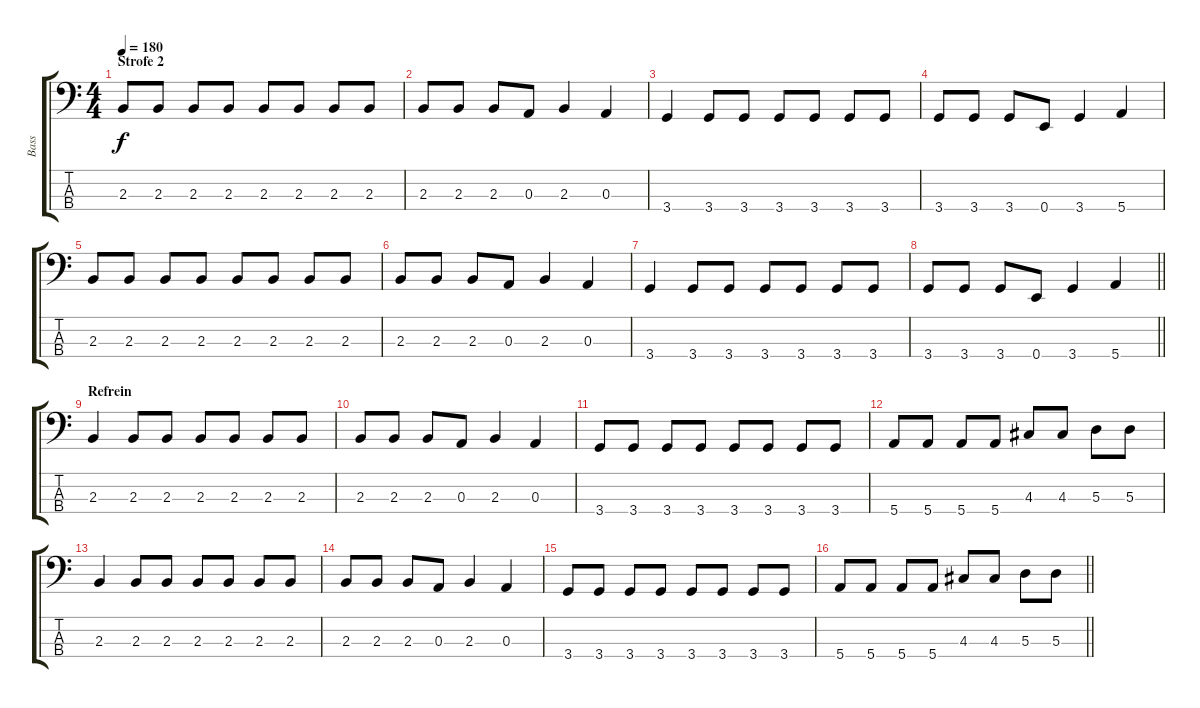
\track ("Bass" "Bass") {instrument acousticbass}
\staff {score tabs}
\tuning (G2 D2 A1 E1) {hide}
\ts (4 4)
\section ("" "Strofe 2")
\tempo 180
\clef f4
\ks c
2.3.8{dy f} 2.3.8 2.3.8 2.3.8 2.3.8 2.3.8 2.3.8 2.3.8 |
2.3.8 2.3.8 2.3.8 0.3.8 2.3.4 0.3.4 |
3.4.4 3.4.8 3.4.8 3.4.8 3.4.8 3.4.8 3.4.8 |
3.4.8 3.4.8 3.4.8 0.4.8 3.4.4 5.4.4 |
2.3.8 2.3.8 2.3.8 2.3.8 2.3.8 2.3.8 2.3.8 2.3.8 |
2.3.8 2.3.8 2.3.8 0.3.8 2.3.4 0.3.4 |
3.4.4 3.4.8 3.4.8 3.4.8 3.4.8 3.4.8 3.4.8 |
\barLineRight lightlight
3.4.8 3.4.8 3.4.8 0.4.8 3.4.4 5.4.4 |
\section ("" "Refrein")
2.3.4 2.3.8 2.3.8 2.3.8 2.3.8 2.3.8 2.3.8 |
2.3.8 2.3.8 2.3.8 0.3.8 2.3.4 0.3.4 |
3.4.8 3.4.8 3.4.8 3.4.8 3.4.8 3.4.8 3.4.8 3.4.8 |
5.4.8 5.4.8 5.4.8 5.4.8 4.3.8 4.3.8 5.3.8 5.3.8 |
2.3.4 2.3.8 2.3.8 2.3.8 2.3.8 2.3.8 2.3.8 |
2.3.8 2.3.8 2.3.8 0.3.8 2.3.4 0.3.4 |
3.4.8 3.4.8 3.4.8 3.4.8 3.4.8 3.4.8 3.4.8 3.4.8 |
\barLineRight lightlight
5.4.8 5.4.8 5.4.8 5.4.8 4.3.8 4.3.8 5.3.8 5.3.8
